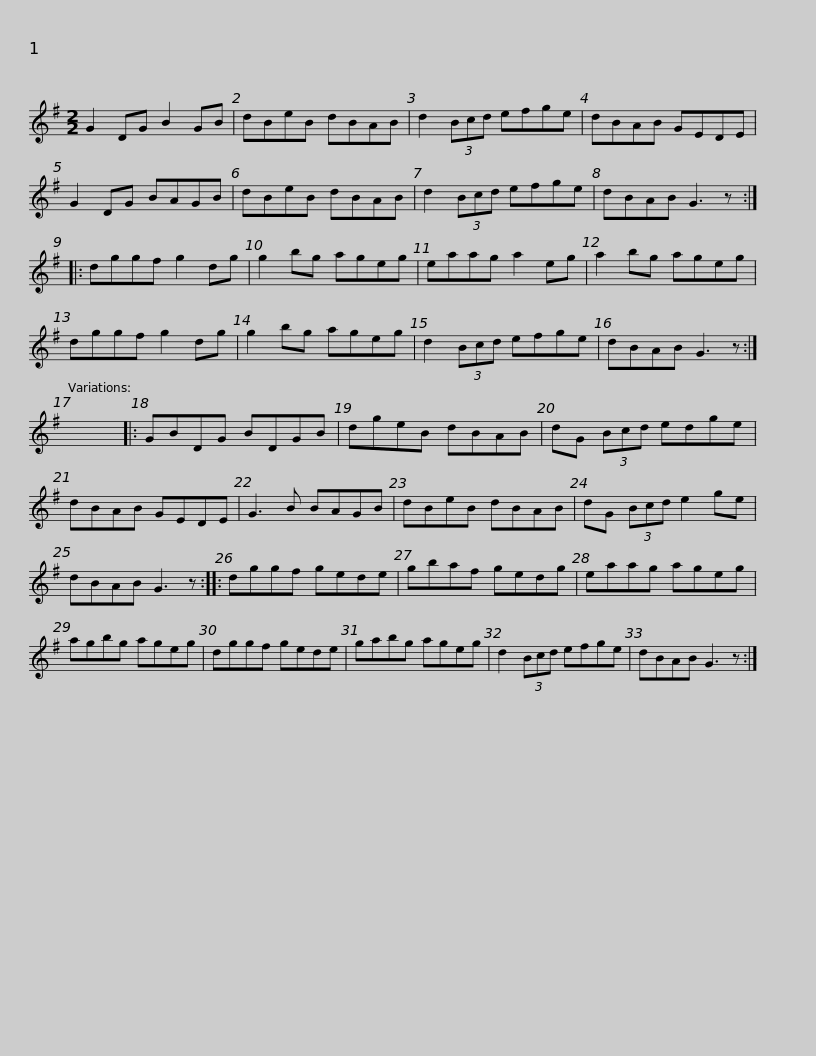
X:1
L:1/8
M:2/2
I:linebreak $
K:G
V:1 treble
V:1
 G2 DG B2 GB | dBeB dBAB | d2 (3Bcd efge | dBAB GEDE | G2 DG BAGB | %5
 dBeB dBAB |$ d2 (3Bcd efge | dBAB G3 z :: dggf g2 dg | g2 bg ageg | %10
 eaag a2 eg |$ a2 bg ageg | dggf g2 dg | g2 bg ageg | d2 (3Bcd efge | %15
 dBAB G3 z :| x8 |:$ GBDG BDGB | dgeB dBAB | dG (3Bcd edge | %20
 dBAB GEDE | G3 B BAGB |$ dBeB dBAB | dG (3Bcd e2 ge | dBAB G3 z :: %25
 dggf gede | gbaf gedg |$ eaag ageg | agbg ageg | dggf gede | %30
 gabg ageg | d2 (3Bcd efge |$ dBAB G3 z :| %33
